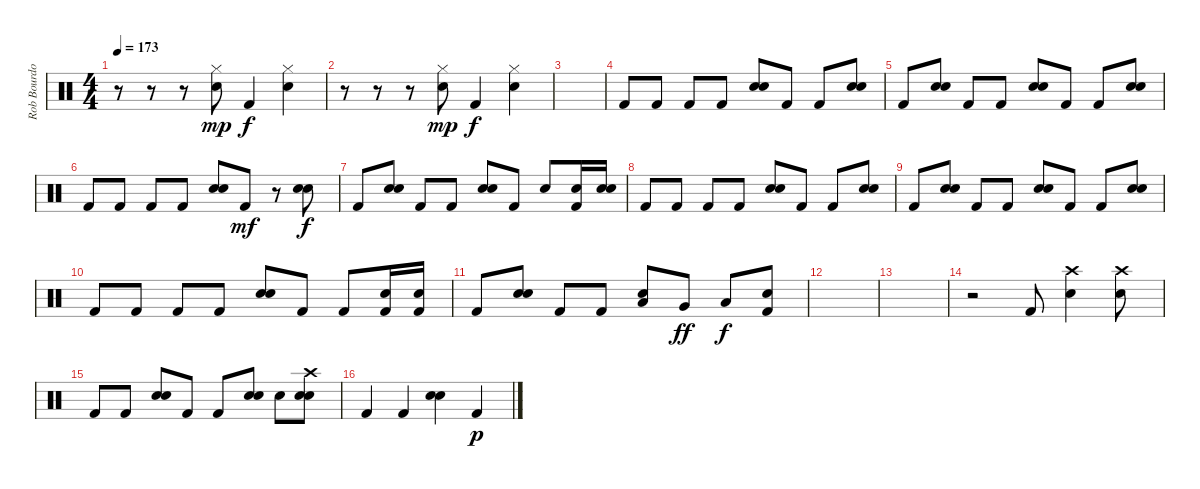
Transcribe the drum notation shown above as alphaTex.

\track ("Rob Bourdon" "Rob Bourdo") {instrument percussion}
\staff {score}
\articulation defaults
\ts (4 4)
\tempo 173
\clef neutral
\ks c
r.8{dy f} r.8 r.8 ("Electric Snare (hit)" "Hi-Hat (closed)").8{dy mp} "Kick (hit) 2".4{dy f} ("Electric Snare (hit)" "Hi-Hat (closed)").4 |
r.8 r.8 r.8 ("Electric Snare (hit)" "Hi-Hat (closed)").8{dy mp} "Kick (hit) 2".4{dy f} ("Electric Snare (hit)" "Hi-Hat (closed)").4 |
|
"Kick (hit) 2".8 "Kick (hit) 2".8 "Kick (hit) 2".8 "Kick (hit) 2".8 ("Snare (hit) 2" "Electric Snare (hit)").8 "Kick (hit) 2".8 "Kick (hit) 2".8 ("Snare (hit) 2" "Electric Snare (hit)").8 |
"Kick (hit) 2".8 ("Snare (hit) 2" "Electric Snare (hit)").8 "Kick (hit) 2".8 "Kick (hit) 2".8 ("Snare (hit) 2" "Electric Snare (hit)").8 "Kick (hit) 2".8 "Kick (hit) 2".8 ("Snare (hit) 2" "Electric Snare (hit)").8 |
"Kick (hit) 2".8 "Kick (hit) 2".8 "Kick (hit) 2".8 "Kick (hit) 2".8 ("Snare (hit) 2" "Electric Snare (hit)").8 "Kick (hit) 2".8{dy mf} r.8 ("Snare (hit) 2" "Electric Snare (hit)").8{dy f} |
"Kick (hit) 2".8 ("Snare (hit) 2" "Electric Snare (hit)").8 "Kick (hit) 2".8 "Kick (hit) 2".8 ("Snare (hit) 2" "Electric Snare (hit)").8 "Kick (hit) 2".8 "Snare (hit) 2".8 ("Kick (hit) 2" "Electric Snare (hit)").16 ("Snare (hit) 2" "Electric Snare (hit)").16 |
"Kick (hit) 2".8 "Kick (hit) 2".8 "Kick (hit) 2".8 "Kick (hit) 2".8 ("Snare (hit) 2" "Electric Snare (hit)").8 "Kick (hit) 2".8 "Kick (hit) 2".8 ("Snare (hit) 2" "Electric Snare (hit)").8 |
"Kick (hit) 2".8 ("Snare (hit) 2" "Electric Snare (hit)").8 "Kick (hit) 2".8 "Kick (hit) 2".8 ("Snare (hit) 2" "Electric Snare (hit)").8 "Kick (hit) 2".8 "Kick (hit) 2".8 ("Snare (hit) 2" "Electric Snare (hit)").8 |
"Kick (hit) 2".8 "Kick (hit) 2".8 "Kick (hit) 2".8 "Kick (hit) 2".8 ("Snare (hit) 2" "Electric Snare (hit)").8 "Kick (hit) 2".8 "Kick (hit) 2".8 ("Kick (hit) 2" "Electric Snare (hit)").16 ("Kick (hit) 2" "Electric Snare (hit)").16 |
"Kick (hit) 2".8 ("Snare (hit) 2" "Electric Snare (hit)").8 "Kick (hit) 2".8 "Kick (hit) 2".8 ("Low Floor Tom (hit)" "Electric Snare (hit)").8 "Very Low Tom (hit)".8{dy ff} "Low Floor Tom (hit)".8{dy f} ("Kick (hit) 2" "Electric Snare (hit)").8 |
|
|
r.2 "Kick (hit) 2".8 ("Snare (hit) 2" "Crash high (hit)").4 ("Snare (hit) 2" "Crash high (hit)").8 |
"Kick (hit) 2".8 "Kick (hit) 2".8 ("Snare (hit) 2" "Electric Snare (hit)").8 "Kick (hit) 2".8 "Kick (hit) 2".8 ("Snare (hit) 2" "Electric Snare (hit)").8 "Snare (hit) 2".8 ("Snare (hit) 2" "Crash high (hit)" "Electric Snare (hit)").8 |
"Kick (hit) 2".4 "Kick (hit) 2".4 ("Snare (hit) 2" "Electric Snare (hit)").4 "Kick (hit) 2".4{dy p}
